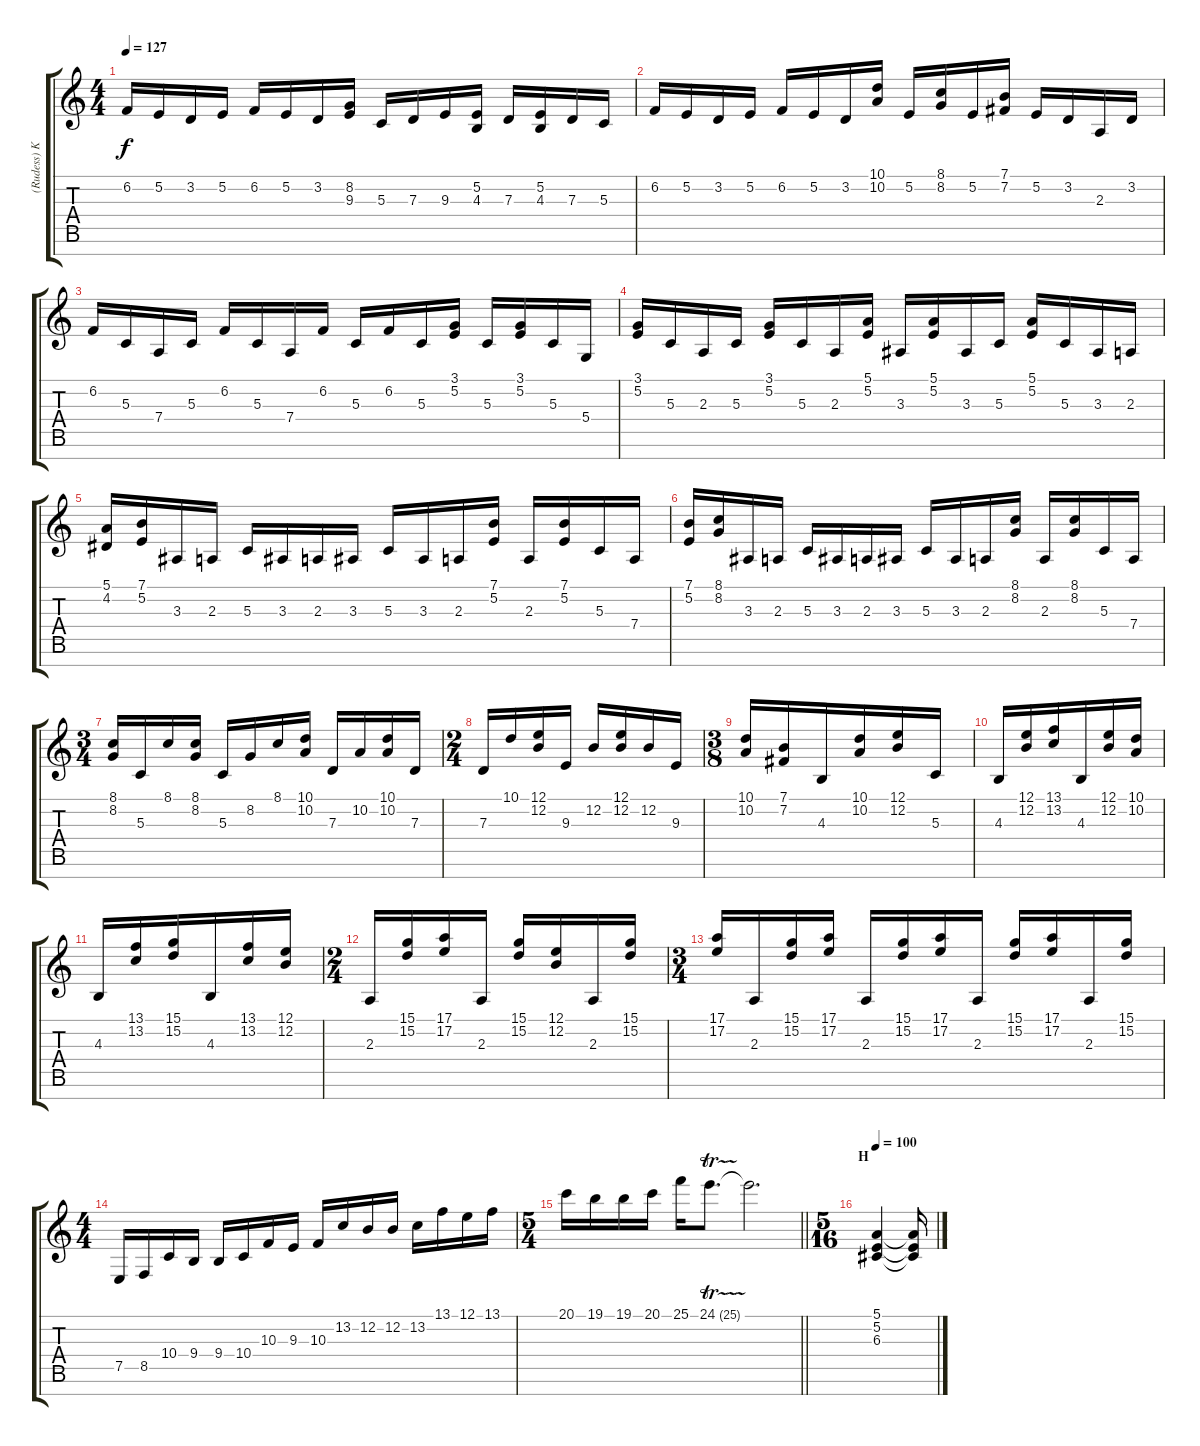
\track ("(Rudess) Keyboard 1" "(Rudess) K") {instrument acousticgrandpiano}
\staff {score tabs}
\tuning (E4 B3 G3 D3 A2 E2 B1) {hide}
\ts (4 4)
\tempo 127
\clef g2
\ks aminor
6.2.16{dy f} 5.2.16 3.2.16 5.2.16 6.2.16 5.2.16 3.2.16 (8.2 9.3).16 5.3.16 7.3.16 9.3.16 (5.2 4.3).16 7.3.16 (5.2 4.3).16 7.3.16 5.3.16 |
6.2.16 5.2.16 3.2.16 5.2.16 6.2.16 5.2.16 3.2.16 (10.1 10.2).16 5.2.16 (8.1 8.2).16 5.2.16 (7.1 7.2).16 5.2.16 3.2.16 2.3.16 3.2.16 |
6.2.16 5.3.16 7.4.16 5.3.16 6.2.16 5.3.16 7.4.16 6.2.16 5.3.16 6.2.16 5.3.16 (3.1 5.2).16 5.3.16 (3.1 5.2).16 5.3.16 5.4.16 |
(3.1 5.2).16 5.3.16 2.3.16 5.3.16 (3.1 5.2).16 5.3.16 2.3.16 (5.1 5.2).16 3.3.16 (5.1 5.2).16 3.3.16 5.3.16 (5.1 5.2).16 5.3.16 3.3.16 2.3.16 |
(5.1 4.2).16 (7.1 5.2).16 3.3.16 2.3.16 5.3.16 3.3.16 2.3.16 3.3.16 5.3.16 3.3.16 2.3.16 (7.1 5.2).16 2.3.16 (7.1 5.2).16 5.3.16 7.4.16 |
(7.1 5.2).16 (8.1 8.2).16 3.3.16 2.3.16 5.3.16 3.3.16 2.3.16 3.3.16 5.3.16 3.3.16 2.3.16 (8.1 8.2).16 2.3.16 (8.1 8.2).16 5.3.16 7.4.16 |
\ts (3 4)
(8.1 8.2).16 5.3.16 8.1.16 (8.1 8.2).16 5.3.16 8.2.16 8.1.16 (10.1 10.2).16 7.3.16 10.2.16 (10.1 10.2).16 7.3.16 |
\ts (2 4)
7.3.16 10.1.16 (12.1 12.2).16 9.3.16 12.2.16 (12.1 12.2).16 12.2.16 9.3.16 |
\ts (3 8)
(10.1 10.2).16 (7.1 7.2).16 4.3.16 (10.1 10.2).16 (12.1 12.2).16 5.3.16 |
4.3.16 (12.1 12.2).16 (13.1 13.2).16 4.3.16 (12.1 12.2).16 (10.1 10.2).16 |
4.3.16 (13.1 13.2).16 (15.1 15.2).16 4.3.16 (13.1 13.2).16 (12.1 12.2).16 |
\ts (2 4)
2.3.16 (15.1 15.2).16 (17.1 17.2).16 2.3.16 (15.1 15.2).16 (12.1 12.2).16 2.3.16 (15.1 15.2).16 |
\ts (3 4)
(17.1 17.2).16 2.3.16 (15.1 15.2).16 (17.1 17.2).16 2.3.16 (15.1 15.2).16 (17.1 17.2).16 2.3.16 (15.1 15.2).16 (17.1 17.2).16 2.3.16 (15.1 15.2).16 |
\ts (4 4)
7.5.16{balance 16} 8.5.16 10.4.16 9.4.16 9.4.16 10.4.16 10.3.16 9.3.16 10.3.16 13.2.16 12.2.16 12.2.16 13.2.16 13.1.16 12.1.16 13.1.16 |
\ts (5 4)
\barLineRight lightlight
20.1.16 19.1.16 19.1.16 20.1.16 25.1.16 24.1{tr (25 32)}.8{d} 24.1{t}.2{d} |
\ts (5 16)
\section ("" "H")
\tempo 100
(5.1 5.2 6.3).4{volume 16 balance 8 instrument stringensemble1} (5.1{t} 5.2{t} 6.3{t}).16
